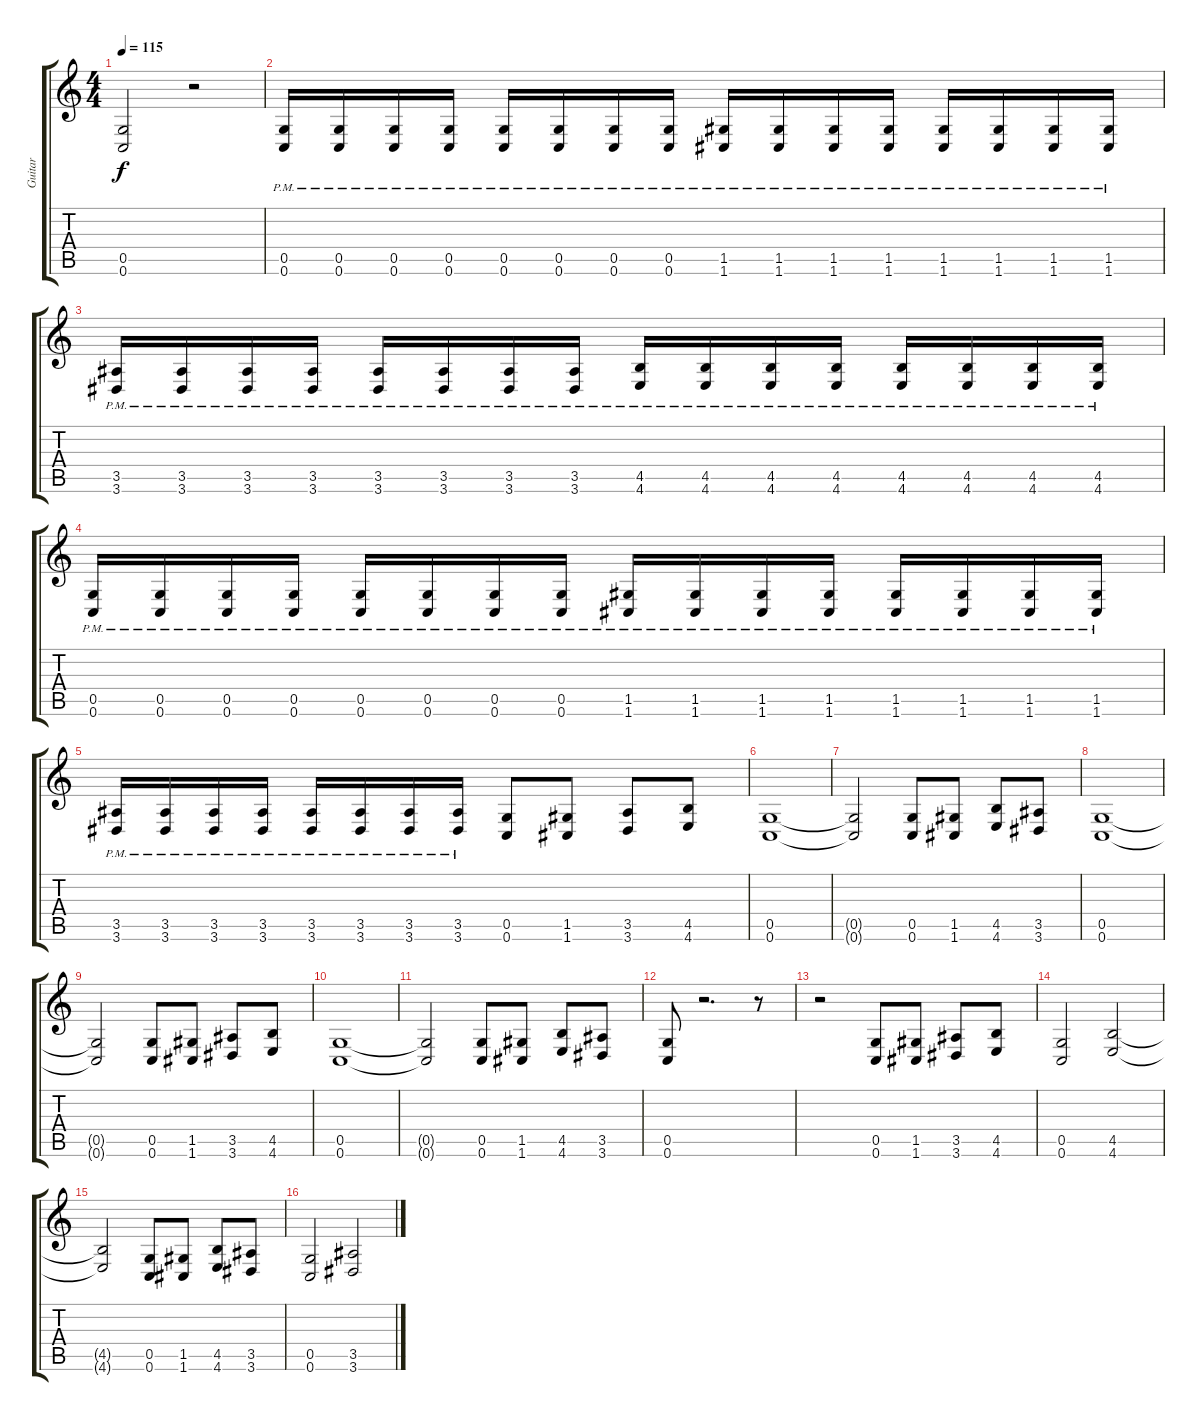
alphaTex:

\track ("Guitar" "Guitar") {instrument distortionguitar}
\staff {score tabs}
\tuning (D4 A3 F3 C3 G2 C2) {hide}
\ts (4 4)
\tempo 115
\clef g2
\ks c
(0.5{t} 0.6{t}).2{dy f} r.2 |
(0.5{pm} 0.6{pm}).16 (0.5{pm} 0.6{pm}).16 (0.5{pm} 0.6{pm}).16 (0.5{pm} 0.6{pm}).16 (0.5{pm} 0.6{pm}).16 (0.5{pm} 0.6{pm}).16 (0.5{pm} 0.6{pm}).16 (0.5{pm} 0.6{pm}).16 (1.5{pm} 1.6{pm}).16 (1.5{pm} 1.6{pm}).16 (1.5{pm} 1.6{pm}).16 (1.5{pm} 1.6{pm}).16 (1.5{pm} 1.6{pm}).16 (1.5{pm} 1.6{pm}).16 (1.5{pm} 1.6{pm}).16 (1.5{pm} 1.6{pm}).16 |
(3.5{pm} 3.6{pm}).16 (3.5{pm} 3.6{pm}).16 (3.5{pm} 3.6{pm}).16 (3.5{pm} 3.6{pm}).16 (3.5{pm} 3.6{pm}).16 (3.5{pm} 3.6{pm}).16 (3.5{pm} 3.6{pm}).16 (3.5{pm} 3.6{pm}).16 (4.5{pm} 4.6{pm}).16 (4.5{pm} 4.6{pm}).16 (4.5{pm} 4.6{pm}).16 (4.5{pm} 4.6{pm}).16 (4.5{pm} 4.6{pm}).16 (4.5{pm} 4.6{pm}).16 (4.5{pm} 4.6{pm}).16 (4.5{pm} 4.6{pm}).16 |
(0.5{pm} 0.6{pm}).16 (0.5{pm} 0.6{pm}).16 (0.5{pm} 0.6{pm}).16 (0.5{pm} 0.6{pm}).16 (0.5{pm} 0.6{pm}).16 (0.5{pm} 0.6{pm}).16 (0.5{pm} 0.6{pm}).16 (0.5{pm} 0.6{pm}).16 (1.5{pm} 1.6{pm}).16 (1.5{pm} 1.6{pm}).16 (1.5{pm} 1.6{pm}).16 (1.5{pm} 1.6{pm}).16 (1.5{pm} 1.6{pm}).16 (1.5{pm} 1.6{pm}).16 (1.5{pm} 1.6{pm}).16 (1.5{pm} 1.6{pm}).16 |
(3.5{pm} 3.6{pm}).16 (3.5{pm} 3.6{pm}).16 (3.5{pm} 3.6{pm}).16 (3.5{pm} 3.6{pm}).16 (3.5{pm} 3.6{pm}).16 (3.5{pm} 3.6{pm}).16 (3.5{pm} 3.6{pm}).16 (3.5{pm} 3.6{pm}).16 (0.5 0.6).8 (1.5 1.6).8 (3.5 3.6).8 (4.5 4.6).8 |
(0.5 0.6).1 |
(0.5{t} 0.6{t}).2 (0.5 0.6).8 (1.5 1.6).8 (4.5 4.6).8 (3.5 3.6).8 |
(0.5 0.6).1 |
(0.5{t} 0.6{t}).2 (0.5 0.6).8 (1.5 1.6).8 (3.5 3.6).8 (4.5 4.6).8 |
(0.5 0.6).1 |
(0.5{t} 0.6{t}).2 (0.5 0.6).8 (1.5 1.6).8 (4.5 4.6).8 (3.5 3.6).8 |
(0.5 0.6).8 r.2{d} r.8 |
r.2 (0.5 0.6).8 (1.5 1.6).8 (3.5 3.6).8 (4.5 4.6).8 |
(0.5 0.6).2 (4.5 4.6).2 |
(4.5{t} 4.6{t}).2 (0.5 0.6).8 (1.5 1.6).8 (4.5 4.6).8 (3.5 3.6).8 |
(0.5 0.6).2 (3.5 3.6).2
